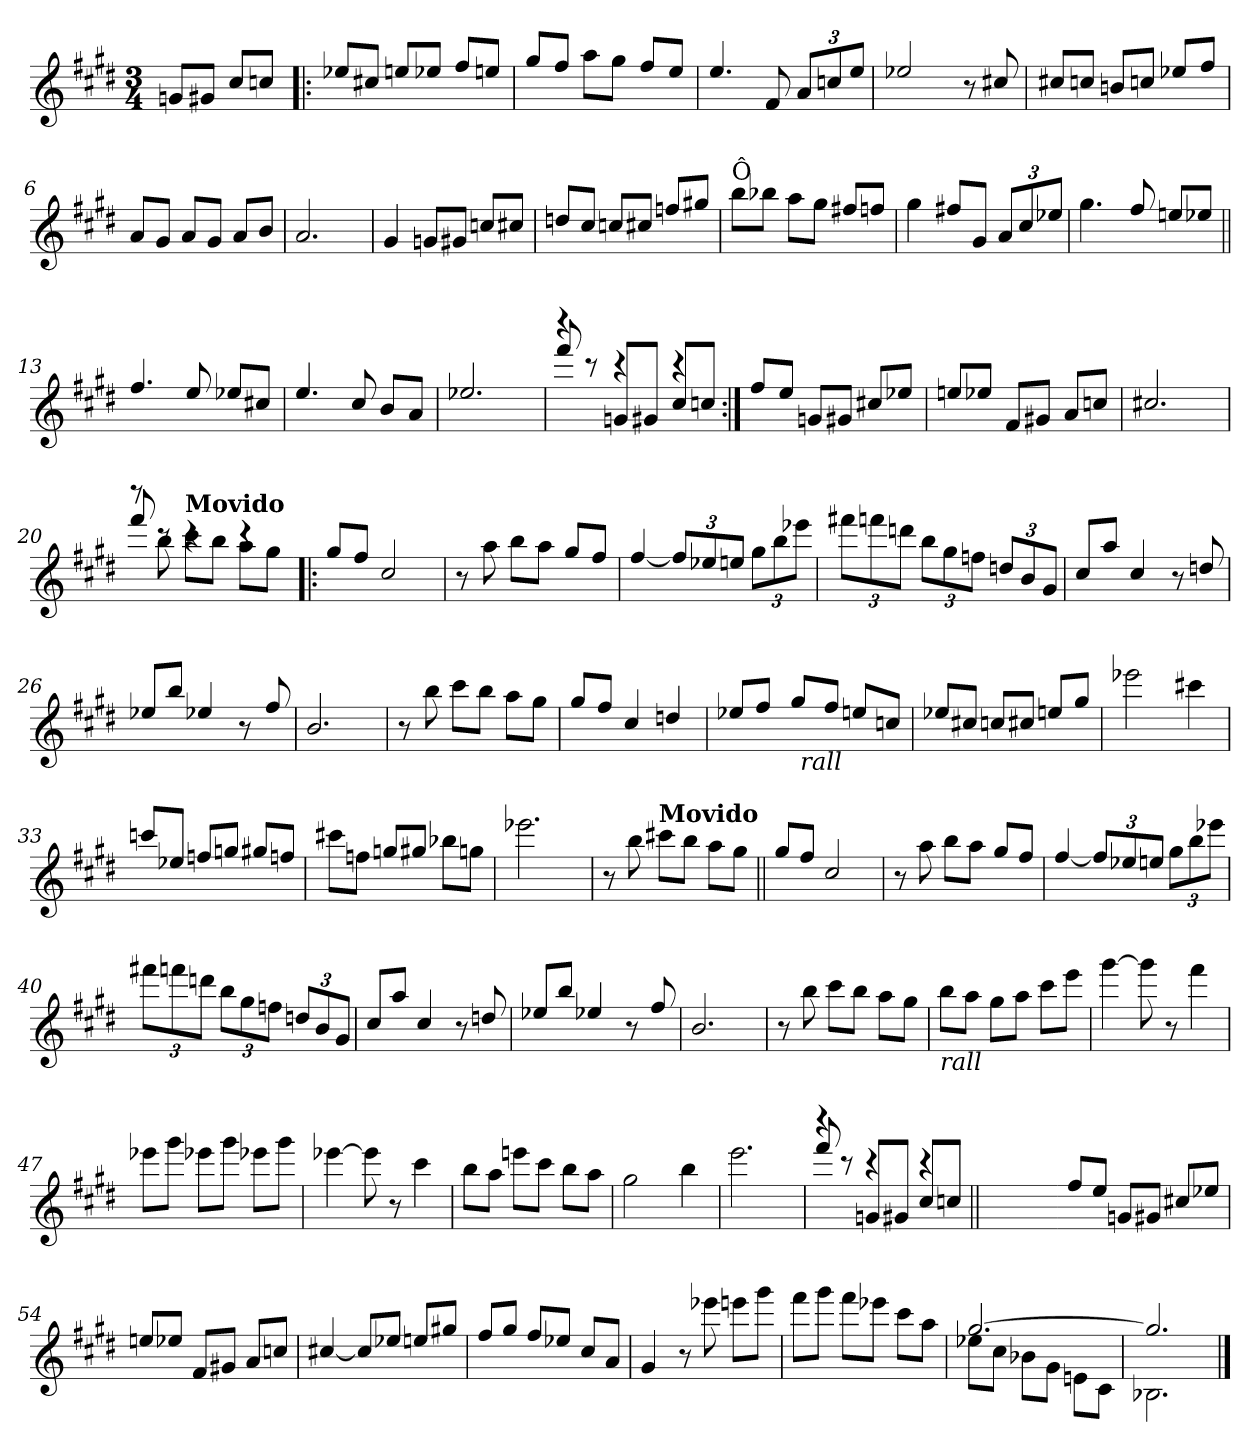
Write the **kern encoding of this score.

**kern
*part1
*staff1
*clefG2
*k[f#c#g#d#]
*E:
*M3/4
=
8gn/L
8g#X/J
8cc#/L
8ccn/J
=1!|:
8ee-X/L
8cc#X/J
8een/L
8ee-X/J
8ff#/L
8een/J
=2
8gg#/L
8ff#/J
8aa\L
8gg#\J
8ff#/L
8ee/J
=3
4.ee/
8f#/
12a/L
12ccn/
12ee/J
!!LO:LB:g=z
=4
2ee-X/
8r
8cc#X/
=5
8cc#X/L
8ccn/J
8bn/L
8ccn/J
8ee-X/L
8ff#/J
=6
8a/L
8g#/J
8a/L
8g#/J
8a/L
8b/J
=7
2.a/
=8
4g#/
8gn/L
8g#X/J
8ccn/L
8cc#X/J
!!LO:LB:g=z
=9
8ddn/L
8cc#/J
8ccn/L
8cc#X/J
8ffn/L
8gg#X/J
=10
!LO:TX:a:t=Ô
8bb\L
8bb-X\J
8aa\L
8gg#\J
8ff#X/L
8ffn/J
=11
4gg#\
8ff#X/L
8g#/J
12a/L
12cc#/
12ee-X/J
=12
4.gg#\
8ff#/
8een/L
8ee-X/J
!!LO:LB:g=z
=13||
4.ff#/
8ee/
8ee-X/L
8cc#X/J
=14
4.ee/
8cc#/
8b/L
8a/J
=15
2.ee-X/
=16
*^
4r	8fff#!/
.	8rccc
8gn/L	4rbb
8g#X/J	.
8cc#/L	4rbb
8ccn/J	.
*v	*v
!!LO:LB:g=z
=17:|!
8ff#/L
8ee/J
8gn/L
8g#X/J
8cc#X/L
8ee-X/J
=18
8een/L
8ee-X/J
8f#/L
8g#X/J
8a/L
8ccn/J
=19
2.cc#X/
=20
*^
8r	8fff#!/
8bb\	8rccc
!LO:TX:a:B:t=Movido	!
8ccc#\L	4rbb
8bb\J	.
8aa\L	4rbb
8gg#\J	.
*v	*v
!!LO:LB:g=z
=21!|:
8gg#/L
8ff#/J
2cc#/
=22
8r
8aa\
8bb\L
8aa\J
8gg#/L
8ff#/J
=23
[4ff#/
12ff#/L]
12ee-X/
12een/J
12gg#\L
12bb\
12eee-X\J
=24
12fff#X\L
12fffn\
12dddn\J
12bb\L
12gg#\
12ffn\J
12ddn/L
12b/
12g#/J
!!LO:LB:g=z
=25
8cc#/L
8aa/J
4cc#/
8r
8ddn/
=26
8ee-X/L
8bb/J
4ee-X/
8r
8ff#/
=27
2.b/
=28
8r
8bb\
8ccc#\L
8bb\J
8aa\L
8gg#\J
!!LO:LB:g=z
=29
8gg#/L
8ff#/J
4cc#/
4ddn/
=30
*^
8ee-X/L	6ryy
8ff#/J	.
.	12ryy
8gg#/L	48ryy
!	!LO:TX:b:i:t=rall
.	3ryy
8ff#/J	.
8een/L	.
.	12..ryy
8ccn/J	.
*v	*v
=31
8ee-X/L
8cc#X/J
8ccn/L
8cc#X/J
8een/L
8gg#/J
=32
2eee-X\
4ccc#X\
!!LO:LB:g=z
=33
8cccn/L
8ee-X/J
8ffn/L
8ggn/J
8gg#X/L
8ffn/J
=34
8ccc#X\L
8ffn\J
8ggn/L
8gg#X/J
8bb-X\L
8ggn\J
=35
2.eee-X\
=36
8r:
8bb\
!LO:TX:a:B:t=Movido
8ccc#X\L
8bb\J
8aa\L
8gg#\J
!!LO:PB:g=z
=37||
8gg#/L
8ff#/J
2cc#/
=38
8r
8aa\
8bb\L
8aa\J
8gg#/L
8ff#/J
=39
[4ff#/
12ff#/L]
12ee-X/
12een/J
12gg#\L
12bb\
12eee-X\J
=40
12fff#X\L
12fffn\
12dddn\J
12bb\L
12gg#\
12ffn\J
12ddn/L
12b/
12g#/J
!!LO:LB:g=z
=41
8cc#/L
8aa/J
4cc#/
8r
8ddn/
=42
8ee-X/L
8bb/J
4ee-X/
8r
8ff#/
=43
2.b/
=44
8r
8bb\
8ccc#\L
8bb\J
8aa\L
8gg#\J
!!LO:LB:g=z
=45
!LO:TX:b:i:t=rall
8bb\L
8aa\J
8gg#\L
8aa\J
8ccc#\L
8eee\J
=46
[4ggg#\
8ggg#\]
8r
4fff#\
=47
8eee-X\L
8ggg#\J
8eee-X\L
8ggg#\J
8eee-X\L
8ggg#\J
=48
[4eee-X\
8eee-\]
8r
4ccc#\
!!LO:LB:g=z
=49
8bb\L
8aa\J
8eeen\L
8ccc#\J
8bb\L
8aa\J
=50
2gg#\
4bb\
=51
2.eee\
=52
*^
4r	8fff#!/
.	8rccc
8gn/L	4rbb
8g#X/J	.
8cc#/L	4rbb
8ccn/J	.
*v	*v
=52X521||
2.ryy
!!LO:LB:g=z
=53-
8ff#/L
8ee/J
8gn/L
8g#X/J
8cc#X/L
8ee-X/J
=54
8een/L
8ee-X/J
8f#/L
8g#X/J
8a/L
8ccn/J
=55
[4cc#X/
8cc#/L]
8ee-X/J
8een/L
8gg#X/J
=56
8ff#/L
8gg#/J
8ff#/L
8ee-X/J
8cc#/L
8a/J
!!LO:LB:g=z
=57
4g#/
8r
8eee-X\
8eeen\L
8ggg#\J
=58
8fff#\L
8ggg#\J
8fff#\L
8eee-X\J
8ccc#\L
8aa\J
=59
*^
[>2.gg#/	8ee-X!\L
.	8cc#!\J
.	8b-X!\L
.	8g#!\J
.	8en!\L
.	8c#!\J
=60	=60
2.gg#/]	2.B-X!\
*v	*v
==
*-
